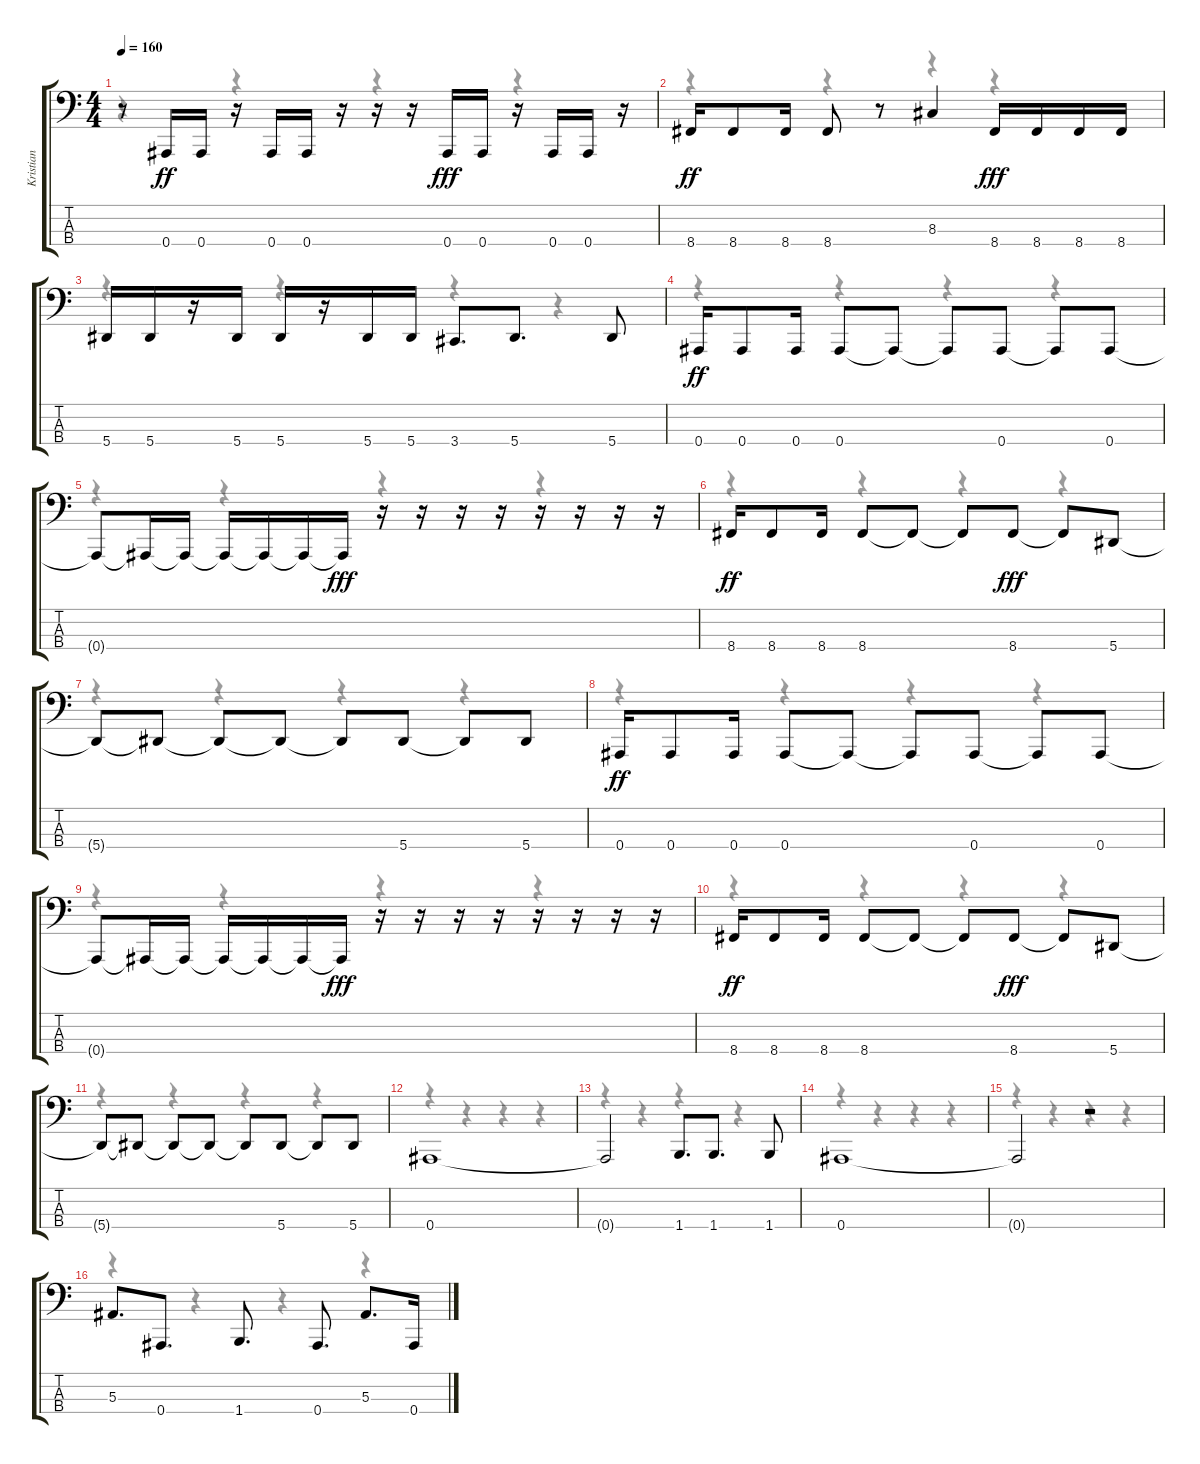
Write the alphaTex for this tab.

\track ("Kristian" "Kristian") {instrument electricbassfinger}
\staff {score tabs}
\tuning (Eb2 Bb1 F1 Bb0) {hide}
\voice
\ts (4 4)
\tempo 160
\clef f4
\ks c
r.8{dy ff} 0.4.16 0.4.16 r.16 0.4.16 0.4.16 r.16 r.16 r.16 0.4.16{dy fff} 0.4.16 r.16 0.4.16 0.4.16 r.16 |
8.4.16{dy ff} 8.4.8 8.4.16 8.4.8 r.8 8.3.4 8.4.16{dy fff} 8.4.16 8.4.16 8.4.16 |
5.4.16 5.4.16 r.16 5.4.16 5.4.16 r.16 5.4.16 5.4.16 3.4.8{d} 5.4.8{d} 5.4.8 |
0.4.16{dy ff} 0.4.8 0.4.16 0.4.8 0.4{t}.8 0.4{t}.8 0.4.8 0.4{t}.8 0.4.8 |
0.4{t}.8 0.4{t}.16 0.4{t}.16 0.4{t}.16 0.4{t}.16 0.4{t}.16 0.4{t}.16{dy fff} r.16 r.16 r.16 r.16 r.16 r.16 r.16 r.16 |
8.4.16{dy ff} 8.4.8 8.4.16 8.4.8 8.4{t}.8 8.4{t}.8 8.4.8{dy fff} 8.4{t}.8 5.4.8 |
5.4{t}.8 5.4{t}.8 5.4{t}.8 5.4{t}.8 5.4{t}.8 5.4.8 5.4{t}.8 5.4.8 |
0.4.16{dy ff} 0.4.8 0.4.16 0.4.8 0.4{t}.8 0.4{t}.8 0.4.8 0.4{t}.8 0.4.8 |
0.4{t}.8 0.4{t}.16 0.4{t}.16 0.4{t}.16 0.4{t}.16 0.4{t}.16 0.4{t}.16{dy fff} r.16 r.16 r.16 r.16 r.16 r.16 r.16 r.16 |
8.4.16{dy ff} 8.4.8 8.4.16 8.4.8 8.4{t}.8 8.4{t}.8 8.4.8{dy fff} 8.4{t}.8 5.4.8 |
5.4{t}.8 5.4{t}.8 5.4{t}.8 5.4{t}.8 5.4{t}.8 5.4.8 5.4{t}.8 5.4.8 |
0.4.1 |
0.4{t}.2 1.4.8{d} 1.4.8{d} 1.4.8 |
0.4.1 |
0.4{t}.2 r.2 |
5.3.8{d} 0.4.8{d} 1.4.8{d} 0.4.8{d} 5.3.8{d} 0.4.16
\voice
\clef f4
\ottava regular
\simile none
\ks c
r.4{dy f} r.4 r.4 r.4 |
r.4 r.4 r.4 r.4 |
r.4 r.4 r.4 r.4 |
r.4 r.4 r.4 r.4 |
r.4 r.4 r.4 r.4 |
r.4 r.4 r.4 r.4 |
r.4 r.4 r.4 r.4 |
r.4 r.4 r.4 r.4 |
r.4 r.4 r.4 r.4 |
r.4 r.4 r.4 r.4 |
r.4 r.4 r.4 r.4 |
r.4 r.4 r.4 r.4 |
r.4 r.4 r.4 r.4 |
r.4 r.4 r.4 r.4 |
r.4 r.4 r.4 r.4 |
r.4 r.4 r.4 r.4
